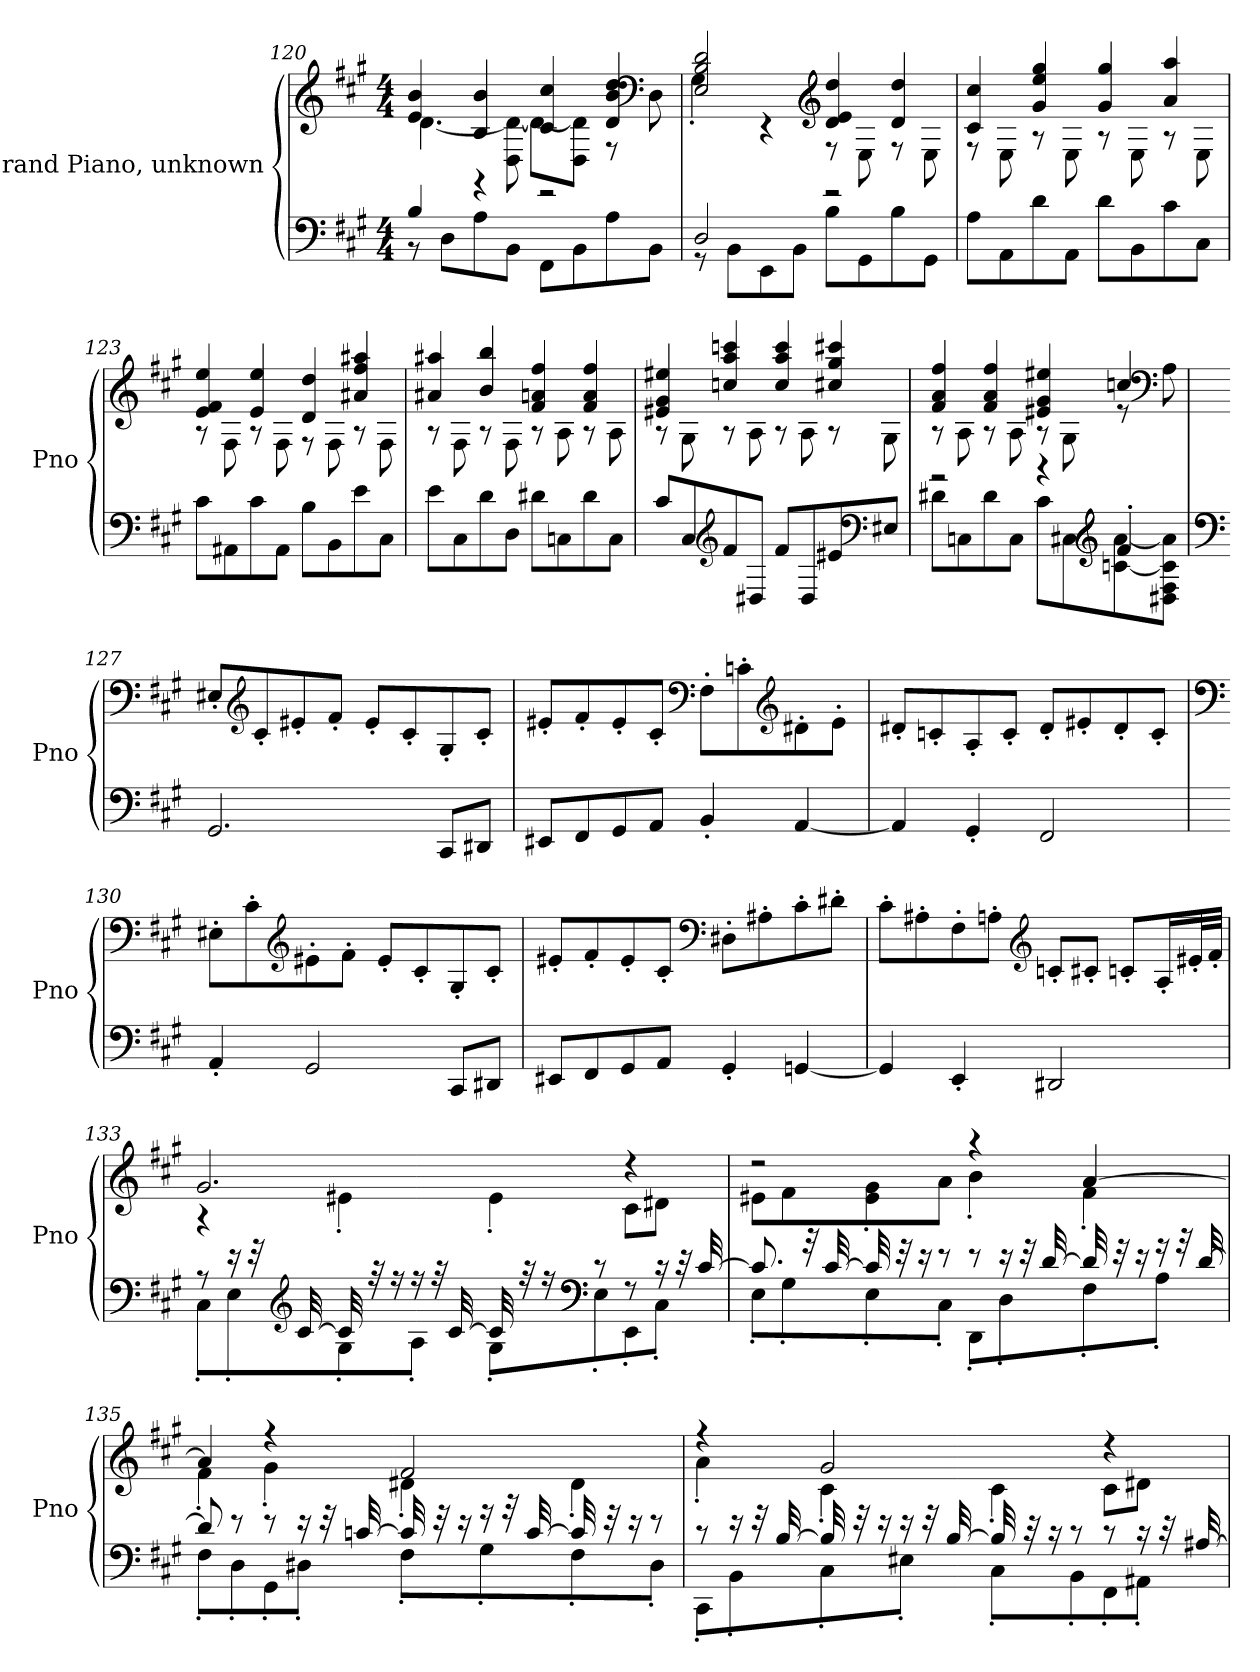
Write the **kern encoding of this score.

**kern	**kern
*part1	*part1
*staff2	*staff1
*I"Grand Piano, unknown	*
*I'Pno	*
*clefF4	*clefG2
*k[f#c#g#]	*k[f#c#g#]
*M4/4	*M4/4
=120	=120
*^	*^
4B/	8r	4e/ 4b/	[4.d\
.	8D\L	.	.
4r	8A\	4B/ 4b/	.
.	8BB\J	.	8D\ 8d\_
2r	8FF#\L	4c#/ 4cc#/	8d\L_
.	8BB\	.	8D\ 8d\]J
.	8A\	4d/ 4b/ 4dd/	8r
*	*	*clefF4	*
.	8BB\J	.	8D\
!!LO:LB:g=z	!!
=121	=121	=121	=121
2D/	8r	2E/ 2B/ 2d/	4G#'\
.	8BB\L	.	.
.	8EE\	.	4r
.	8BB\J	.	.
*	*	*clefG2	*
2r	8B\L	4d/ 4e/ 4dd/	8r
.	8GG#\	.	8E\
.	8B\	4d/ 4dd/	8r
.	8GG#\J	.	8E\
*v	*v	*	*
=122	=122	=122
8A\L	4c#/ 4cc#/	8r
8AA\	.	8E\
8d\	4g#/ 4ee/ 4gg#/	8r
8AA\J	.	8E\
8d\L	4g#/ 4gg#/	8r
8BB\	.	8E\
8c#\	4a/ 4aa/	8r
8C#\J	.	8E\
=123	=123	=123
8c#\L	4e/ 4f#/ 4ee/	8r
8AA#X\	.	8F#\
8c#\	4e/ 4ee/	8r
8AA#\J	.	8F#\
8B\L	4d/ 4dd/	8r
8BB\	.	8F#\
8e\	4a#X/ 4ff#/ 4aa#X/	8r
8C#\J	.	8F#\
=124	=124	=124
8e\L	4a#X/ 4aa#X/	8r
8C#\	.	8F#\
8d\	4b/ 4bb/	8r
8D\J	.	8F#\
8d#X\L	4f#/ 4an/ 4ff#/	8r
8Cn\	.	8A\
8d#\	4f#/ 4a/ 4ff#/	8r
8C\J	.	8A\
!!LO:LB:g=z	!!
=125	=125	=125
8c#/L	4e#X/ 4g#/ 4ee#X/	8r
8C#/	.	8G#\
*clefG2	*	*
8f#/	4ccn/ 4aa/ 4cccn/	8r
8D#X/J	.	8A\
8f#/L	4cc/ 4aa/ 4ccc/	8r
8D#/	.	8A\
8e#X/	4cc#X/ 4gg#/ 4ccc#X/	8r
*clefF4	*	*
8E#X/J	.	8G#\
=126	=126	=126
*^	*	*
2r	8d#X\L	4f#/ 4a/ 4ff#/	8r
.	8Cn\	.	8A\
.	8d#\	4f#/ 4a/ 4ff#/	8r
.	8C\J	.	8A\
4r	8c#\L	4e#X/ 4g#/ 4ee#X/	8r
.	8C#X\	.	8G#\
*clefG2	*	*	*
4f#'/	[8cn\ [8a\	4ccn/	8r
*	*	*clefF4	*
.	8D#X\ 8F#\ 8c\] 8a\]J	.	8A\
*v	*v	*	*
*	*v	*v
=127	=127
*clefF4	*
2.GG#/	8E#X'/L
*	*clefG2
.	8c#'/
.	8e#X'/
.	8f#'/J
.	8e#'/L
.	8c#'/
8CC#/L	8G#'/
8DD#X/J	8c#'/J
!!LO:LB:g=z
=128	=128
8EE#X/L	8e#X'/L
8FF#/	8f#'/
8GG#/	8e#'/
8AA/J	8c#'/J
*	*clefF4
4BB'/	8F#'\L
.	8cn'\
*	*clefG2
[4AA/	8d#X'\
.	8e#'\J
=129	=129
4AA/]	8d#X'/L
.	8cn'/
4GG#'/	8A'/
.	8c'/J
2FF#/	8d#'/L
.	8e#X'/
.	8d#'/
.	8c'/J
=130	=130
*	*clefF4
4AA'/	8E#X'\L
.	8c#'\
*	*clefG2
2GG#/	8e#X'\
.	8f#'\J
.	8e#'/L
.	8c#'/
8CC#/L	8G#'/
8DD#X/J	8c#'/J
!!LO:LB:g=z
=131	=131
8EE#X/L	8e#X'/L
8FF#/	8f#'/
8GG#/	8e#'/
8AA/J	8c#'/J
*	*clefF4
4GG#'/	8D#X'\L
.	8A#X'\
[4GGn/	8c#'\
.	8d#X'\J
=132	=132
4GG/]	8c#'\L
.	8A#X'\
4EE'/	8F#'\
.	8An'\J
*	*clefG2
2DD#X/	8cn'/L
.	8c#X'/J
.	8cn'/L
.	16A'/L
.	32e#X'/L
.	32f#'/JJJ
!!LO:PB:g=z
=133	=133
*^	*^
8r	8C#'\L	2.g#/	4r
16r	8E'\	.	.
32r	.	.	.
*clefG2	*	*	*
[32c#/	.	.	.
32c#/]	8G#'\	.	4e#X'\
32r	.	.	.
16r	.	.	.
16r	8A'\J	.	.
32r	.	.	.
[32c#/	.	.	.
32c#/]	8G#'\L	.	4e#'\
32r	.	.	.
16r	.	.	.
*clefF4	*	*	*
8r	8E'\	.	.
8r	8EE'\	4r	8c#\L
16r	8C#'\J	.	8d#X\J
32r	.	.	.
[32c#/	.	.	.
!!LO:LB:g=z	!!
=134	=134	=134	=134
8.c#/]	8E'\L	2r	8e#X\L
.	8G#'\	.	8f#\
32r	.	.	.
[32c#/	.	.	.
32c#/]	8E'\	.	8e#\' 8g#\'
32r	.	.	.
16r	.	.	.
8r	8C#'\J	.	8a\J
8r	8DD'\L	4r	4b'\
16r	8D'\	.	.
32r	.	.	.
[32d/	.	.	.
32d/]	8F#'\	[4a/	4f#'\
32r	.	.	.
16r	.	.	.
16r	8A'\J	.	.
32r	.	.	.
[32d/	.	.	.
=135	=135	=135	=135
8d/]	8F#'\L	4a/]	4f#'\
8r	8D'\	.	.
8r	8GG#'\	4r	4g#'\
16r	8D#X'\J	.	.
32r	.	.	.
[32cn/	.	.	.
32c/]	8F#'\L	2f#/	4d#X'\
32r	.	.	.
16r	.	.	.
16r	8G#'\	.	.
32r	.	.	.
[32c/	.	.	.
32c/]	8F#'\	.	4d#'\
32r	.	.	.
16r	.	.	.
8r	8D#'\J	.	.
!!LO:LB:g=z	!!
=136	=136	=136	=136
8r	8CC#'\L	4r	4a'\
16r	8BB'\	.	.
32r	.	.	.
[32B/	.	.	.
32B/]	8C#'\	2g#/	4c#'\
32r	.	.	.
16r	.	.	.
16r	8E#X'\J	.	.
32r	.	.	.
[32B/	.	.	.
32B/]	8C#'\L	.	4c#'\
32r	.	.	.
16r	.	.	.
8r	8BB'\	.	.
8r	8FF#'\	4r	8c#\L
16r	8AA#X'\J	.	8d#X\J
32r	.	.	.
[32A#X/	.	.	.
*v	*v	*	*
*	*v	*v
=	=
*-	*-
